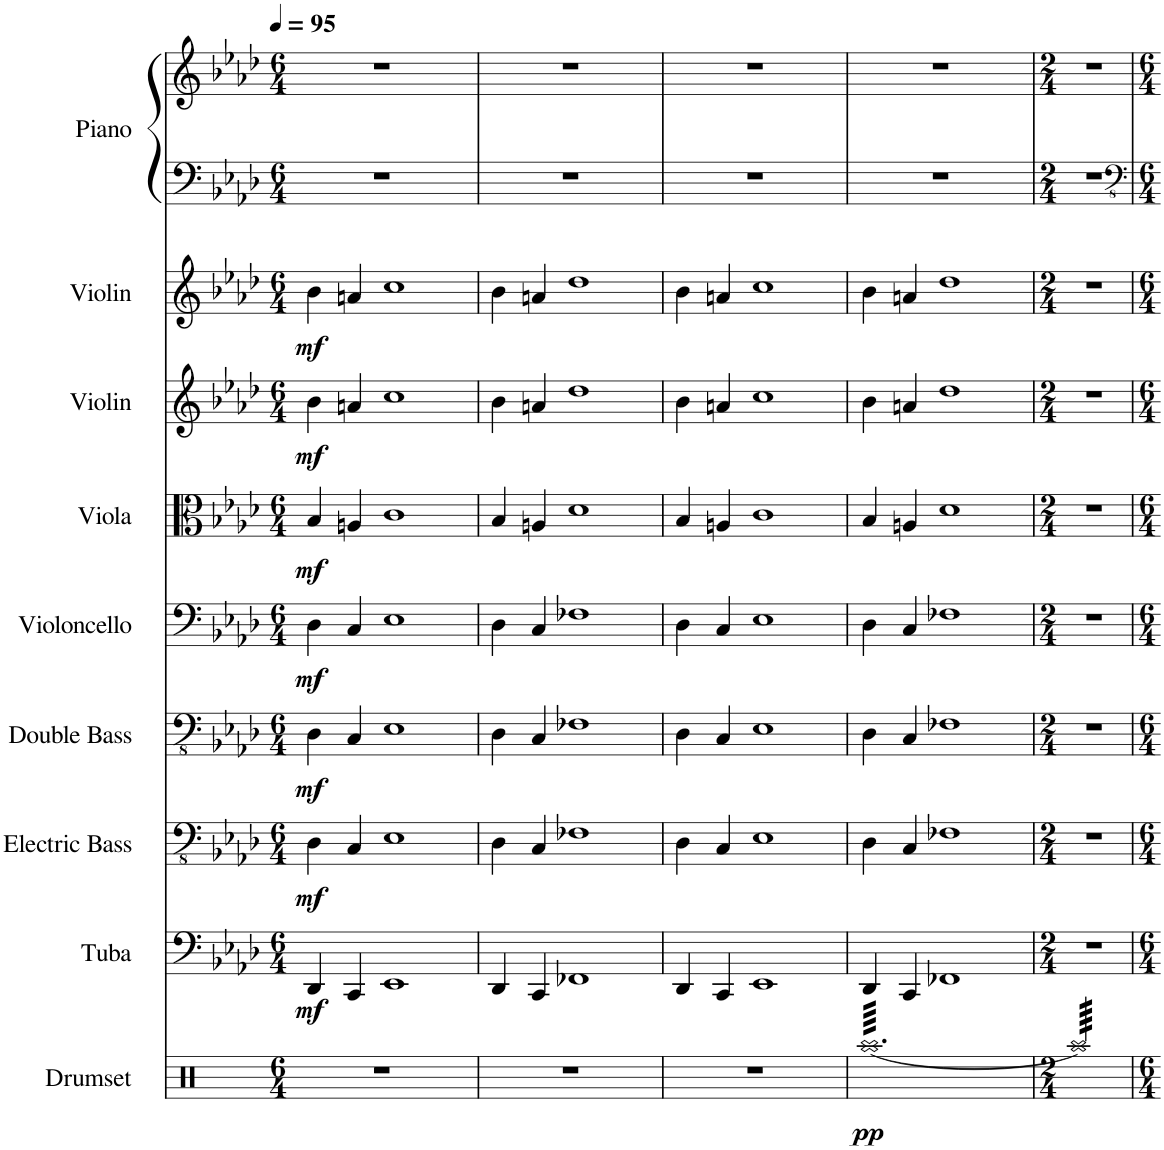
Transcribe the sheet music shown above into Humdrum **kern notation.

**kern	**dynam	**kern	**dynam	**kern	**dynam	**kern	**dynam	**kern	**dynam	**kern	**dynam	**kern	**dynam	**kern	**dynam	**kern	**kern
*part9	*part9	*part8	*part8	*part7	*part7	*part6	*part6	*part5	*part5	*part4	*part4	*part3	*part3	*part2	*part2	*part1	*part1
*staff10	*staff10	*staff9	*staff9	*staff8	*staff8	*staff7	*staff7	*staff6	*staff6	*staff5	*staff5	*staff4	*staff4	*staff3	*staff3	*staff2	*staff1
*I"Drumset	*	*I"Tuba	*	*I"Electric Bass	*	*I"Double Bass	*	*I"Violoncello	*	*I"Viola	*	*I"Violin	*	*I"Violin	*	*I"Piano	*
*I'Drs.	*	*I'Tba.	*	*I'El. B.	*	*I'Db.	*	*I'Vc.	*	*I'Vla.	*	*I'Vln.	*	*I'Vln.	*	*I'Pno.	*
*clefX	*	*clefF4	*	*clefFv4	*	*clefFv4	*	*clefF4	*	*clefC3	*	*clefG2	*	*clefG2	*	*clefF4	*clefG2
*k[]	*	*k[b-e-a-d-]	*	*k[b-e-a-d-]	*	*k[b-e-a-d-]	*	*k[b-e-a-d-]	*	*k[b-e-a-d-]	*	*k[b-e-a-d-]	*	*k[b-e-a-d-]	*	*k[b-e-a-d-]	*k[b-e-a-d-]
*M6/4	*	*M6/4	*	*M6/4	*	*M6/4	*	*M6/4	*	*M6/4	*	*M6/4	*	*M6/4	*	*M6/4	*M6/4
*MM95	*	*MM95	*	*MM95	*	*MM95	*	*MM95	*	*MM95	*	*MM95	*	*MM95	*	*MM95	*MM95
=1	=1	=1	=1	=1	=1	=1	=1	=1	=1	=1	=1	=1	=1	=1	=1	=1	=1
!	!	!	!LO:DY:b	!	!LO:DY:b	!	!LO:DY:b	!	!LO:DY:b	!	!LO:DY:b	!	!LO:DY:b	!	!LO:DY:b	!	!
1.r	.	4DD-/	mf	4DD-\	mf	4DD-\	mf	4D-\	mf	4B-/	mf	4b-\	mf	4b-\	mf	1.r	1.r
.	.	4CC/	.	4CC/	.	4CC/	.	4C/	.	4An/	.	4an/	.	4an/	.	.	.
.	.	1EE-	.	1EE-	.	1EE-	.	1E-	.	1c	.	1cc	.	1cc	.	.	.
=2	=2	=2	=2	=2	=2	=2	=2	=2	=2	=2	=2	=2	=2	=2	=2	=2	=2
1.r	.	4DD-/	.	4DD-\	.	4DD-\	.	4D-\	.	4B-/	.	4b-\	.	4b-\	.	1.r	1.r
.	.	4CC/	.	4CC/	.	4CC/	.	4C/	.	4An/	.	4an/	.	4an/	.	.	.
.	.	1FF-X	.	1FF-X	.	1FF-X	.	1F-X	.	1d-	.	1dd-	.	1dd-	.	.	.
=3	=3	=3	=3	=3	=3	=3	=3	=3	=3	=3	=3	=3	=3	=3	=3	=3	=3
1.r	.	4DD-/	.	4DD-\	.	4DD-\	.	4D-\	.	4B-/	.	4b-\	.	4b-\	.	1.r	1.r
.	.	4CC/	.	4CC/	.	4CC/	.	4C/	.	4An/	.	4an/	.	4an/	.	.	.
.	.	1EE-	.	1EE-	.	1EE-	.	1E-	.	1c	.	1cc	.	1cc	.	.	.
=4	=4	=4	=4	=4	=4	=4	=4	=4	=4	=4	=4	=4	=4	=4	=4	=4	=4
!	!LO:DY:b	!	!	!	!	!	!	!	!	!	!	!	!	!	!	!	!
*tremolo	*	*	*	*	*	*	*	*	*	*	*	*	*	*	*	*	*
[64RaaLLLL	pp	4DD-/	.	4DD-\	.	4DD-\	.	4D-\	.	4B-/	.	4b-\	.	4b-\	.	1.r	1.r
64Raa	.	.	.	.	.	.	.	.	.	.	.	.	.	.	.	.	.
64Raa	.	.	.	.	.	.	.	.	.	.	.	.	.	.	.	.	.
64Raa	.	.	.	.	.	.	.	.	.	.	.	.	.	.	.	.	.
64Raa	.	.	.	.	.	.	.	.	.	.	.	.	.	.	.	.	.
64Raa	.	.	.	.	.	.	.	.	.	.	.	.	.	.	.	.	.
64Raa	.	.	.	.	.	.	.	.	.	.	.	.	.	.	.	.	.
64Raa	.	.	.	.	.	.	.	.	.	.	.	.	.	.	.	.	.
64Raa	.	.	.	.	.	.	.	.	.	.	.	.	.	.	.	.	.
64Raa	.	.	.	.	.	.	.	.	.	.	.	.	.	.	.	.	.
64Raa	.	.	.	.	.	.	.	.	.	.	.	.	.	.	.	.	.
64Raa	.	.	.	.	.	.	.	.	.	.	.	.	.	.	.	.	.
64Raa	.	.	.	.	.	.	.	.	.	.	.	.	.	.	.	.	.
64Raa	.	.	.	.	.	.	.	.	.	.	.	.	.	.	.	.	.
64Raa	.	.	.	.	.	.	.	.	.	.	.	.	.	.	.	.	.
64Raa	.	.	.	.	.	.	.	.	.	.	.	.	.	.	.	.	.
64Raa	.	4CC/	.	4CC/	.	4CC/	.	4C/	.	4An/	.	4an/	.	4an/	.	.	.
64Raa	.	.	.	.	.	.	.	.	.	.	.	.	.	.	.	.	.
64Raa	.	.	.	.	.	.	.	.	.	.	.	.	.	.	.	.	.
64Raa	.	.	.	.	.	.	.	.	.	.	.	.	.	.	.	.	.
64Raa	.	.	.	.	.	.	.	.	.	.	.	.	.	.	.	.	.
64Raa	.	.	.	.	.	.	.	.	.	.	.	.	.	.	.	.	.
64Raa	.	.	.	.	.	.	.	.	.	.	.	.	.	.	.	.	.
64Raa	.	.	.	.	.	.	.	.	.	.	.	.	.	.	.	.	.
64Raa	.	.	.	.	.	.	.	.	.	.	.	.	.	.	.	.	.
64Raa	.	.	.	.	.	.	.	.	.	.	.	.	.	.	.	.	.
64Raa	.	.	.	.	.	.	.	.	.	.	.	.	.	.	.	.	.
64Raa	.	.	.	.	.	.	.	.	.	.	.	.	.	.	.	.	.
64Raa	.	.	.	.	.	.	.	.	.	.	.	.	.	.	.	.	.
64Raa	.	.	.	.	.	.	.	.	.	.	.	.	.	.	.	.	.
64Raa	.	.	.	.	.	.	.	.	.	.	.	.	.	.	.	.	.
64Raa	.	.	.	.	.	.	.	.	.	.	.	.	.	.	.	.	.
64Raa	.	1FF-X	.	1FF-X	.	1FF-X	.	1F-X	.	1d-	.	1dd-	.	1dd-	.	.	.
64Raa	.	.	.	.	.	.	.	.	.	.	.	.	.	.	.	.	.
64Raa	.	.	.	.	.	.	.	.	.	.	.	.	.	.	.	.	.
64Raa	.	.	.	.	.	.	.	.	.	.	.	.	.	.	.	.	.
64Raa	.	.	.	.	.	.	.	.	.	.	.	.	.	.	.	.	.
64Raa	.	.	.	.	.	.	.	.	.	.	.	.	.	.	.	.	.
64Raa	.	.	.	.	.	.	.	.	.	.	.	.	.	.	.	.	.
64Raa	.	.	.	.	.	.	.	.	.	.	.	.	.	.	.	.	.
64Raa	.	.	.	.	.	.	.	.	.	.	.	.	.	.	.	.	.
64Raa	.	.	.	.	.	.	.	.	.	.	.	.	.	.	.	.	.
64Raa	.	.	.	.	.	.	.	.	.	.	.	.	.	.	.	.	.
64Raa	.	.	.	.	.	.	.	.	.	.	.	.	.	.	.	.	.
64Raa	.	.	.	.	.	.	.	.	.	.	.	.	.	.	.	.	.
64Raa	.	.	.	.	.	.	.	.	.	.	.	.	.	.	.	.	.
64Raa	.	.	.	.	.	.	.	.	.	.	.	.	.	.	.	.	.
64Raa	.	.	.	.	.	.	.	.	.	.	.	.	.	.	.	.	.
64Raa	.	.	.	.	.	.	.	.	.	.	.	.	.	.	.	.	.
64Raa	.	.	.	.	.	.	.	.	.	.	.	.	.	.	.	.	.
64Raa	.	.	.	.	.	.	.	.	.	.	.	.	.	.	.	.	.
64Raa	.	.	.	.	.	.	.	.	.	.	.	.	.	.	.	.	.
64Raa	.	.	.	.	.	.	.	.	.	.	.	.	.	.	.	.	.
64Raa	.	.	.	.	.	.	.	.	.	.	.	.	.	.	.	.	.
64Raa	.	.	.	.	.	.	.	.	.	.	.	.	.	.	.	.	.
64Raa	.	.	.	.	.	.	.	.	.	.	.	.	.	.	.	.	.
64Raa	.	.	.	.	.	.	.	.	.	.	.	.	.	.	.	.	.
64Raa	.	.	.	.	.	.	.	.	.	.	.	.	.	.	.	.	.
64Raa	.	.	.	.	.	.	.	.	.	.	.	.	.	.	.	.	.
64Raa	.	.	.	.	.	.	.	.	.	.	.	.	.	.	.	.	.
64Raa	.	.	.	.	.	.	.	.	.	.	.	.	.	.	.	.	.
64Raa	.	.	.	.	.	.	.	.	.	.	.	.	.	.	.	.	.
64Raa	.	.	.	.	.	.	.	.	.	.	.	.	.	.	.	.	.
64Raa	.	.	.	.	.	.	.	.	.	.	.	.	.	.	.	.	.
64Raa	.	.	.	.	.	.	.	.	.	.	.	.	.	.	.	.	.
64Raa	.	.	.	.	.	.	.	.	.	.	.	.	.	.	.	.	.
64Raa	.	.	.	.	.	.	.	.	.	.	.	.	.	.	.	.	.
64Raa	.	.	.	.	.	.	.	.	.	.	.	.	.	.	.	.	.
64Raa	.	.	.	.	.	.	.	.	.	.	.	.	.	.	.	.	.
64Raa	.	.	.	.	.	.	.	.	.	.	.	.	.	.	.	.	.
64Raa	.	.	.	.	.	.	.	.	.	.	.	.	.	.	.	.	.
64Raa	.	.	.	.	.	.	.	.	.	.	.	.	.	.	.	.	.
64Raa	.	.	.	.	.	.	.	.	.	.	.	.	.	.	.	.	.
64Raa	.	.	.	.	.	.	.	.	.	.	.	.	.	.	.	.	.
64Raa	.	.	.	.	.	.	.	.	.	.	.	.	.	.	.	.	.
64Raa	.	.	.	.	.	.	.	.	.	.	.	.	.	.	.	.	.
64Raa	.	.	.	.	.	.	.	.	.	.	.	.	.	.	.	.	.
64Raa	.	.	.	.	.	.	.	.	.	.	.	.	.	.	.	.	.
64Raa	.	.	.	.	.	.	.	.	.	.	.	.	.	.	.	.	.
64Raa	.	.	.	.	.	.	.	.	.	.	.	.	.	.	.	.	.
64Raa	.	.	.	.	.	.	.	.	.	.	.	.	.	.	.	.	.
64Raa	.	.	.	.	.	.	.	.	.	.	.	.	.	.	.	.	.
64Raa	.	.	.	.	.	.	.	.	.	.	.	.	.	.	.	.	.
64Raa	.	.	.	.	.	.	.	.	.	.	.	.	.	.	.	.	.
64Raa	.	.	.	.	.	.	.	.	.	.	.	.	.	.	.	.	.
64Raa	.	.	.	.	.	.	.	.	.	.	.	.	.	.	.	.	.
64Raa	.	.	.	.	.	.	.	.	.	.	.	.	.	.	.	.	.
64Raa	.	.	.	.	.	.	.	.	.	.	.	.	.	.	.	.	.
64Raa	.	.	.	.	.	.	.	.	.	.	.	.	.	.	.	.	.
64Raa	.	.	.	.	.	.	.	.	.	.	.	.	.	.	.	.	.
64Raa	.	.	.	.	.	.	.	.	.	.	.	.	.	.	.	.	.
64Raa	.	.	.	.	.	.	.	.	.	.	.	.	.	.	.	.	.
64Raa	.	.	.	.	.	.	.	.	.	.	.	.	.	.	.	.	.
64Raa	.	.	.	.	.	.	.	.	.	.	.	.	.	.	.	.	.
64Raa	.	.	.	.	.	.	.	.	.	.	.	.	.	.	.	.	.
64RaaJJJJ	.	.	.	.	.	.	.	.	.	.	.	.	.	.	.	.	.
=5	=5	=5	=5	=5	=5	=5	=5	=5	=5	=5	=5	=5	=5	=5	=5	=5	=5
*M2/4	*	*M2/4	*	*M2/4	*	*M2/4	*	*M2/4	*	*M2/4	*	*M2/4	*	*M2/4	*	*M2/4	*M2/4
64Raa/]LLLL	.	2r	.	2r	.	2r	.	2r	.	2r	.	2r	.	2r	.	2r	2r
64Raa/	.	.	.	.	.	.	.	.	.	.	.	.	.	.	.	.	.
64Raa/	.	.	.	.	.	.	.	.	.	.	.	.	.	.	.	.	.
64Raa/	.	.	.	.	.	.	.	.	.	.	.	.	.	.	.	.	.
64Raa/	.	.	.	.	.	.	.	.	.	.	.	.	.	.	.	.	.
64Raa/	.	.	.	.	.	.	.	.	.	.	.	.	.	.	.	.	.
64Raa/	.	.	.	.	.	.	.	.	.	.	.	.	.	.	.	.	.
64Raa/	.	.	.	.	.	.	.	.	.	.	.	.	.	.	.	.	.
64Raa/	.	.	.	.	.	.	.	.	.	.	.	.	.	.	.	.	.
64Raa/	.	.	.	.	.	.	.	.	.	.	.	.	.	.	.	.	.
64Raa/	.	.	.	.	.	.	.	.	.	.	.	.	.	.	.	.	.
64Raa/	.	.	.	.	.	.	.	.	.	.	.	.	.	.	.	.	.
64Raa/	.	.	.	.	.	.	.	.	.	.	.	.	.	.	.	.	.
64Raa/	.	.	.	.	.	.	.	.	.	.	.	.	.	.	.	.	.
64Raa/	.	.	.	.	.	.	.	.	.	.	.	.	.	.	.	.	.
64Raa/	.	.	.	.	.	.	.	.	.	.	.	.	.	.	.	.	.
64Raa/	.	.	.	.	.	.	.	.	.	.	.	.	.	.	.	.	.
64Raa/	.	.	.	.	.	.	.	.	.	.	.	.	.	.	.	.	.
64Raa/	.	.	.	.	.	.	.	.	.	.	.	.	.	.	.	.	.
64Raa/	.	.	.	.	.	.	.	.	.	.	.	.	.	.	.	.	.
64Raa/	.	.	.	.	.	.	.	.	.	.	.	.	.	.	.	.	.
64Raa/	.	.	.	.	.	.	.	.	.	.	.	.	.	.	.	.	.
64Raa/	.	.	.	.	.	.	.	.	.	.	.	.	.	.	.	.	.
64Raa/	.	.	.	.	.	.	.	.	.	.	.	.	.	.	.	.	.
64Raa/	.	.	.	.	.	.	.	.	.	.	.	.	.	.	.	.	.
64Raa/	.	.	.	.	.	.	.	.	.	.	.	.	.	.	.	.	.
64Raa/	.	.	.	.	.	.	.	.	.	.	.	.	.	.	.	.	.
64Raa/	.	.	.	.	.	.	.	.	.	.	.	.	.	.	.	.	.
64Raa/	.	.	.	.	.	.	.	.	.	.	.	.	.	.	.	.	.
64Raa/	.	.	.	.	.	.	.	.	.	.	.	.	.	.	.	.	.
64Raa/	.	.	.	.	.	.	.	.	.	.	.	.	.	.	.	.	.
64Raa/JJJJ	.	.	.	.	.	.	.	.	.	.	.	.	.	.	.	.	.
*Xtremolo	*	*	*	*	*	*	*	*	*	*	*	*	*	*	*	*	*
=	=	=	=	=	=	=	=	=	=	=	=	=	=	=	=	=	=
*-	*-	*-	*-	*-	*-	*-	*-	*-	*-	*-	*-	*-	*-	*-	*-	*-	*-
